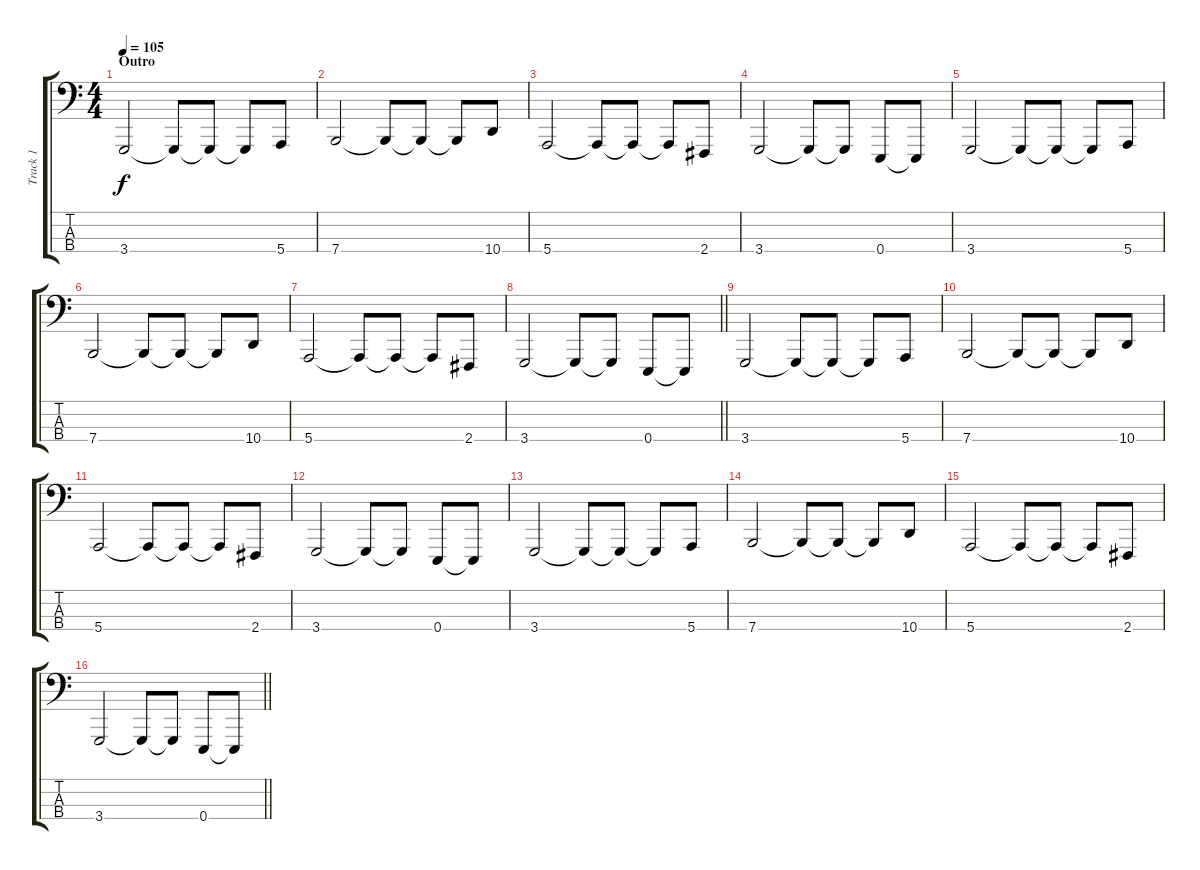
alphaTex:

\track ("Track 1" "Track 1") {instrument lead2sawtooth}
\staff {score tabs}
\tuning (G2 D2 A1 E1) {hide}
\ts (4 4)
\section ("" "Outro")
\tempo 105
\clef f4
\ks c
3.4.2{dy f} 3.4{t}.8 3.4{t}.8 3.4{t}.8 5.4.8 |
7.4.2 7.4{t}.8 7.4{t}.8 7.4{t}.8 10.4.8 |
5.4.2 5.4{t}.8 5.4{t}.8 5.4{t}.8 2.4.8 |
3.4.2 3.4{t}.8 3.4{t}.8 0.4.8 0.4{t}.8 |
3.4.2 3.4{t}.8 3.4{t}.8 3.4{t}.8 5.4.8 |
7.4.2 7.4{t}.8 7.4{t}.8 7.4{t}.8 10.4.8 |
5.4.2 5.4{t}.8 5.4{t}.8 5.4{t}.8 2.4.8 |
\barLineRight lightlight
3.4.2 3.4{t}.8 3.4{t}.8 0.4.8 0.4{t}.8 |
3.4.2 3.4{t}.8 3.4{t}.8 3.4{t}.8 5.4.8 |
7.4.2 7.4{t}.8 7.4{t}.8 7.4{t}.8 10.4.8 |
5.4.2 5.4{t}.8 5.4{t}.8 5.4{t}.8 2.4.8 |
3.4.2 3.4{t}.8 3.4{t}.8 0.4.8 0.4{t}.8 |
3.4.2 3.4{t}.8 3.4{t}.8 3.4{t}.8 5.4.8 |
7.4.2 7.4{t}.8 7.4{t}.8 7.4{t}.8 10.4.8 |
5.4.2 5.4{t}.8 5.4{t}.8 5.4{t}.8 2.4.8 |
\barLineRight lightlight
3.4.2 3.4{t}.8 3.4{t}.8 0.4.8 0.4{t}.8
